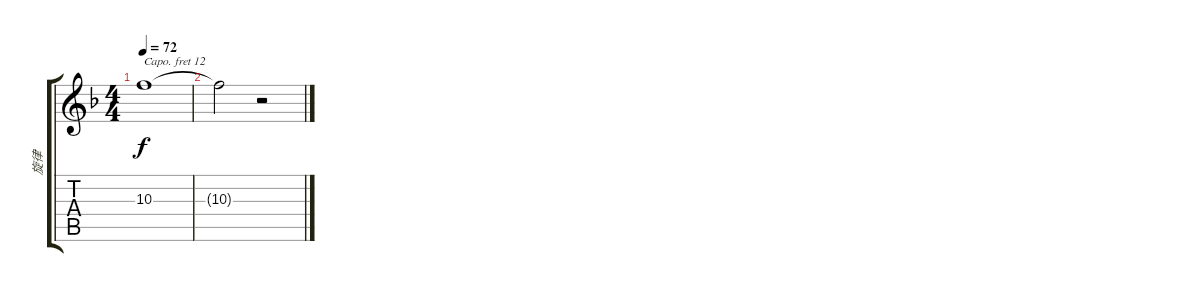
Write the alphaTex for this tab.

\track ("旋律" "旋律") {instrument recorder}
\staff {score tabs}
\capo 12
\tuning (E4 B3 G3 D3 A2 E2) {hide}
\ts (4 4)
\tempo 72
\clef g2
\ks f
10.3.1{dy f} |
10.3{t}.2 r.2
